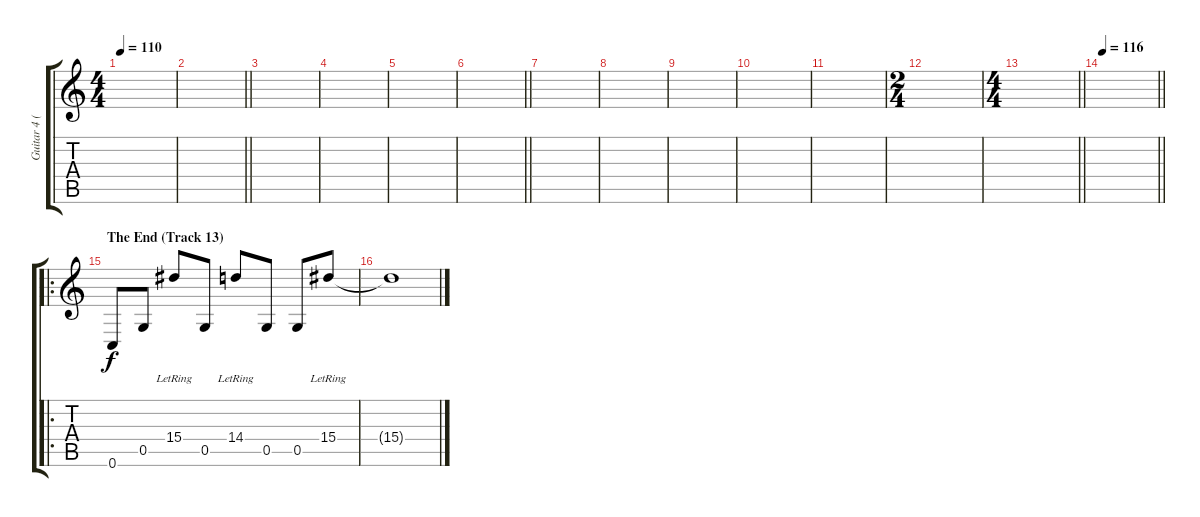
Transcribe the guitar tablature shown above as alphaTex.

\track ("Guitar 4 (Clean- Tuck)" "Guitar 4 (") {instrument electricguitarclean}
\staff {score tabs}
\tuning (D4 A3 F3 C3 G2 C2) {hide}
\ts (4 4)
\tempo 110
\clef g2
\ks c
|
\barLineRight lightlight
|
|
|
|
\barLineRight lightlight
|
|
|
|
|
|
\ts (2 4)
|
\ts (4 4)
\barLineRight lightlight
|
\tempo 116
\barLineRight lightlight
|
\ro
\section ("" "The End (Track 13)")
0.6.8 0.5.8 15.4{lr}.8 0.5.8 14.4{lr}.8 0.5.8 0.5.8 15.4{lr}.8 |
15.4{t}.1
